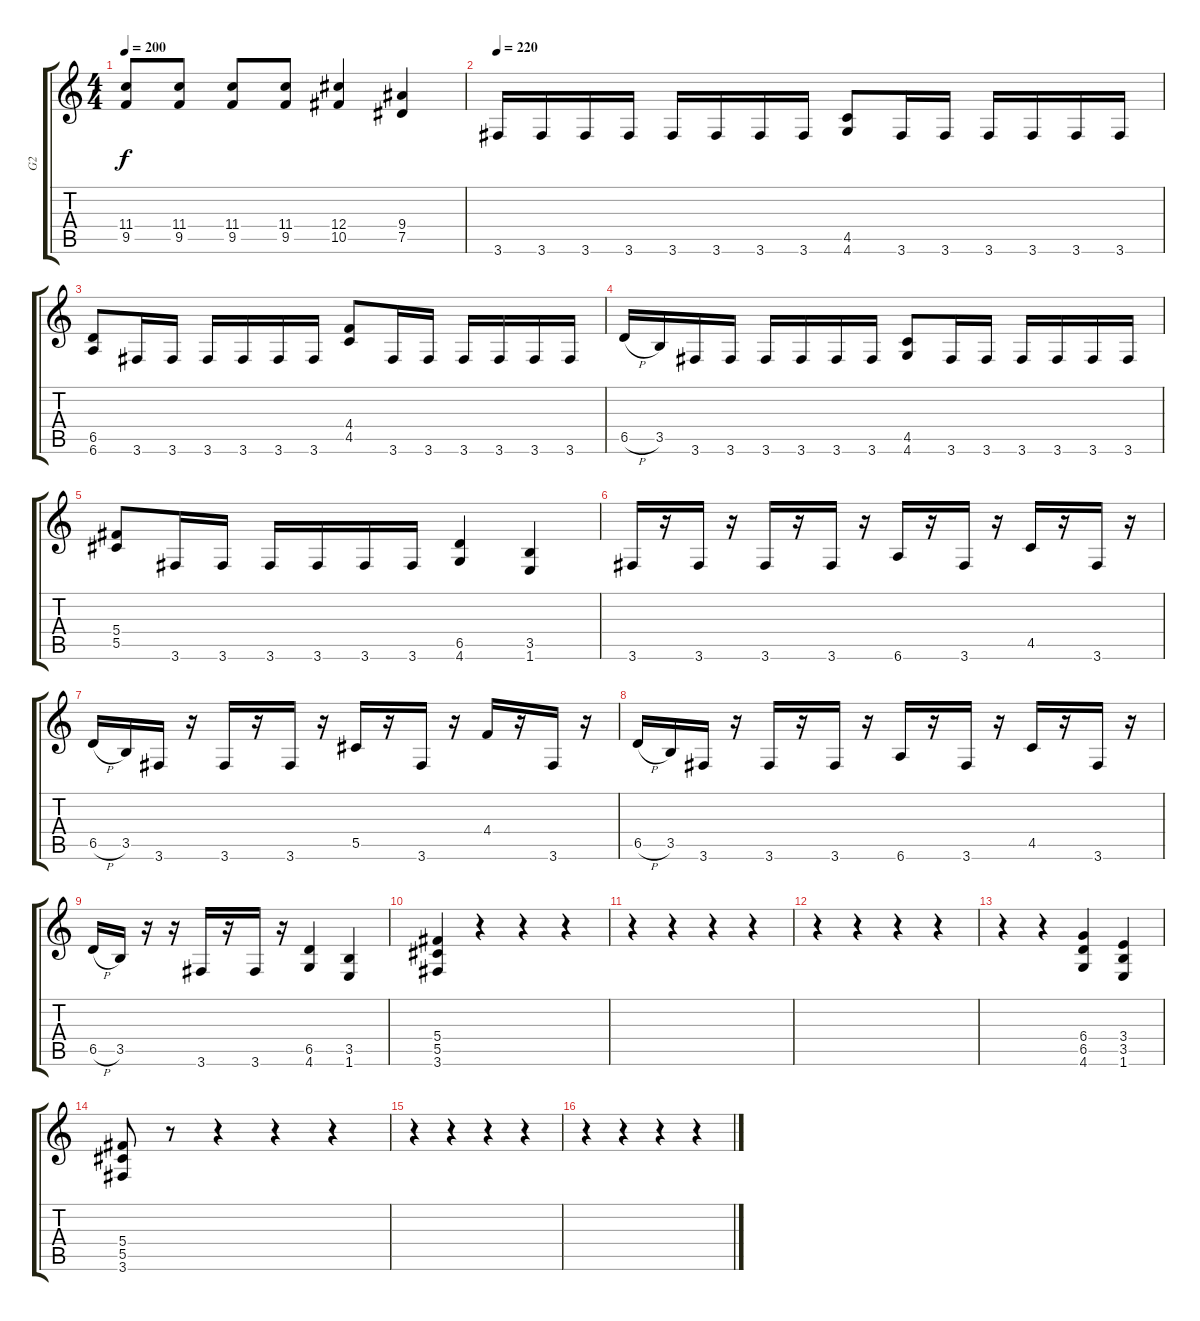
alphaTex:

\track ("G2" "G2") {instrument distortionguitar}
\staff {score tabs}
\tuning (Eb4 Bb3 Gb3 Db3 Ab2 Eb2) {hide}
\ts (4 4)
\tempo 200
\clef g2
\ks c
(11.4 9.5).8{dy f} (11.4 9.5).8 (11.4 9.5).8 (11.4 9.5).8 (12.4 10.5).4 (9.4 7.5).4 |
\tempo 220
3.6.16 3.6.16 3.6.16 3.6.16 3.6.16 3.6.16 3.6.16 3.6.16 (4.5 4.6).8 3.6.16 3.6.16 3.6.16 3.6.16 3.6.16 3.6.16 |
(6.5 6.6).8 3.6.16 3.6.16 3.6.16 3.6.16 3.6.16 3.6.16 (4.4 4.5).8 3.6.16 3.6.16 3.6.16 3.6.16 3.6.16 3.6.16 |
6.5{h}.16 3.5.16 3.6.16 3.6.16 3.6.16 3.6.16 3.6.16 3.6.16 (4.5 4.6).8 3.6.16 3.6.16 3.6.16 3.6.16 3.6.16 3.6.16 |
(5.4 5.5).8 3.6.16 3.6.16 3.6.16 3.6.16 3.6.16 3.6.16 (6.5 4.6).4 (3.5 1.6).4 |
3.6.16 r.16 3.6.16 r.16 3.6.16 r.16 3.6.16 r.16 6.6.16 r.16 3.6.16 r.16 4.5.16 r.16 3.6.16 r.16 |
6.5{h}.16 3.5.16 3.6.16 r.16 3.6.16 r.16 3.6.16 r.16 5.5.16 r.16 3.6.16 r.16 4.4.16 r.16 3.6.16 r.16 |
6.5{h}.16 3.5.16 3.6.16 r.16 3.6.16 r.16 3.6.16 r.16 6.6.16 r.16 3.6.16 r.16 4.5.16 r.16 3.6.16 r.16 |
6.5{h}.16 3.5.16 r.16 r.16 3.6.16 r.16 3.6.16 r.16 (6.5 4.6).4 (3.5 1.6).4 |
(5.4 5.5 3.6).4 r.4 r.4 r.4 |
r.4 r.4 r.4 r.4 |
r.4 r.4 r.4 r.4 |
r.4 r.4 (6.4 6.5 4.6).4 (3.4 3.5 1.6).4 |
(5.4 5.5 3.6).8 r.8 r.4 r.4 r.4 |
r.4 r.4 r.4 r.4 |
r.4 r.4 r.4 r.4
